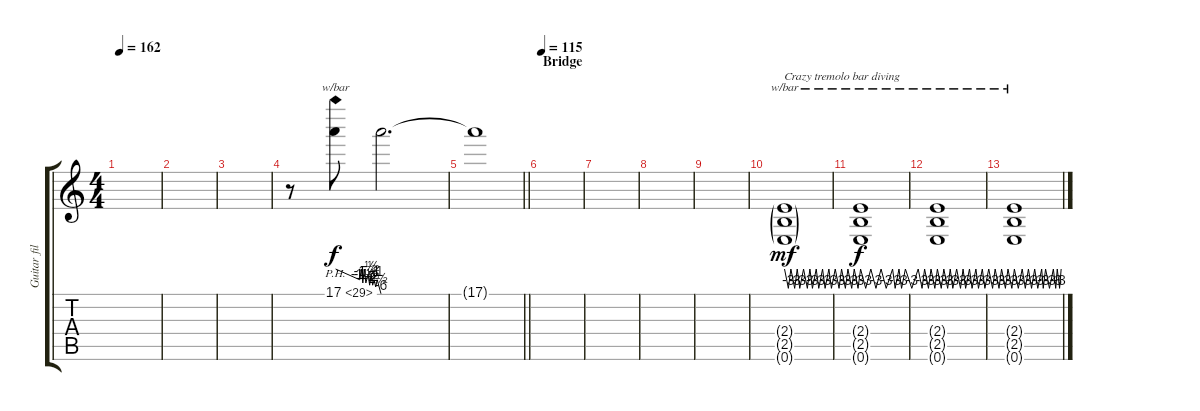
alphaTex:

\track ("Guitar fills" "Guitar fil") {instrument distortionguitar}
\staff {score tabs}
\tuning (E4 B3 G3 D3 A2 E2) {hide}
\ts (4 4)
\tempo 162
\clef g2
\ks c
|
|
|
r.8 17.1{ph 12}.8{tbe (custom default 0 0 32 -4 34 0 36 -6 38 0 40 -6 43 -2 45 -8 47 -2 49 -8 51 -4 53 -10 55 -4 60 -24)} 17.1{t}.2{d} |
\barLineRight lightlight
17.1{t}.1 |
\section ("" "Bridge")
\tempo 115
|
|
|
|
(2.4{g} 2.5{g} 0.6{g}).1{tbe (custom default 0 0 3 -12 5 0 8 -12 10 0 12 -12 15 0 18 -12 20 0 22 -12 25 0 27 -12 30 0 32 -12 35 0 37 -12 40 0 43 -12 45 0 48 -12 50 0 53 -12 55 0 58 -12 60 0) txt "Crazy tremolo bar diving" dy mf} |
(2.4{t} 2.5{t} 0.6{t}).1{tbe (custom default 0 0 4 -12 8 0 12 -12 16 0 20 -12 25 0 27 -12 30 0 32 -12 35 0 40 -12 45 0 48 -12 50 0 53 -12 55 0 58 -12 60 0) dy f} |
(2.4{t} 2.5{t} 0.6{t}).1{tbe (custom default 0 0 3 -12 5 0 8 -12 10 0 12 -12 15 0 18 -12 20 0 22 -12 25 0 27 -12 30 0 32 -12 35 0 37 -12 40 0 43 -12 45 0 48 -12 50 0 53 -12 55 0 58 -12 60 0)} |
(2.4{t} 2.5{t} 0.6{t}).1{tbe (custom default 0 0 5 -12 10 0 14 -12 18 0 22 -12 26 0 30 -12 35 0 37 -12 40 0 45 -12 50 0 53 -12 55 0 58 -12 60 0)}
